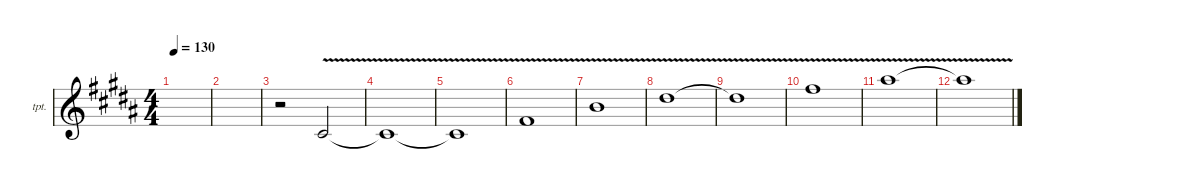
\defaultSystemsLayout 4
\hideDynamics
\bracketExtendMode nobrackets
\firstSystemTrackNameOrientation horizontal
\otherSystemsTrackNameOrientation horizontal
\track ("Trumpet" "tpt.") {instrument trumpet}
\staff {score}
\tuning (E4 B3 G3 D3 A2 E2)
\displaytranspose 2
\ts (4 4)
\tempo 130
\clef g2
\ks g#minor
|
|
r.2{beam Down} 4.3{v acc #}.2{beam Up} |
4.3{v t acc #}.1{beam Up} |
4.3{v t acc #}.1{beam Up} |
0.1{v acc #}.1{beam Up} |
5.1{v acc forcenatural}.1{beam Down} |
9.1{v acc #}.1{beam Down} |
9.1{v t acc #}.1{beam Down} |
12.1{v acc #}.1{beam Down} |
16.1{v acc #}.1{beam Down} |
16.1{v t acc #}.1{beam Down}
